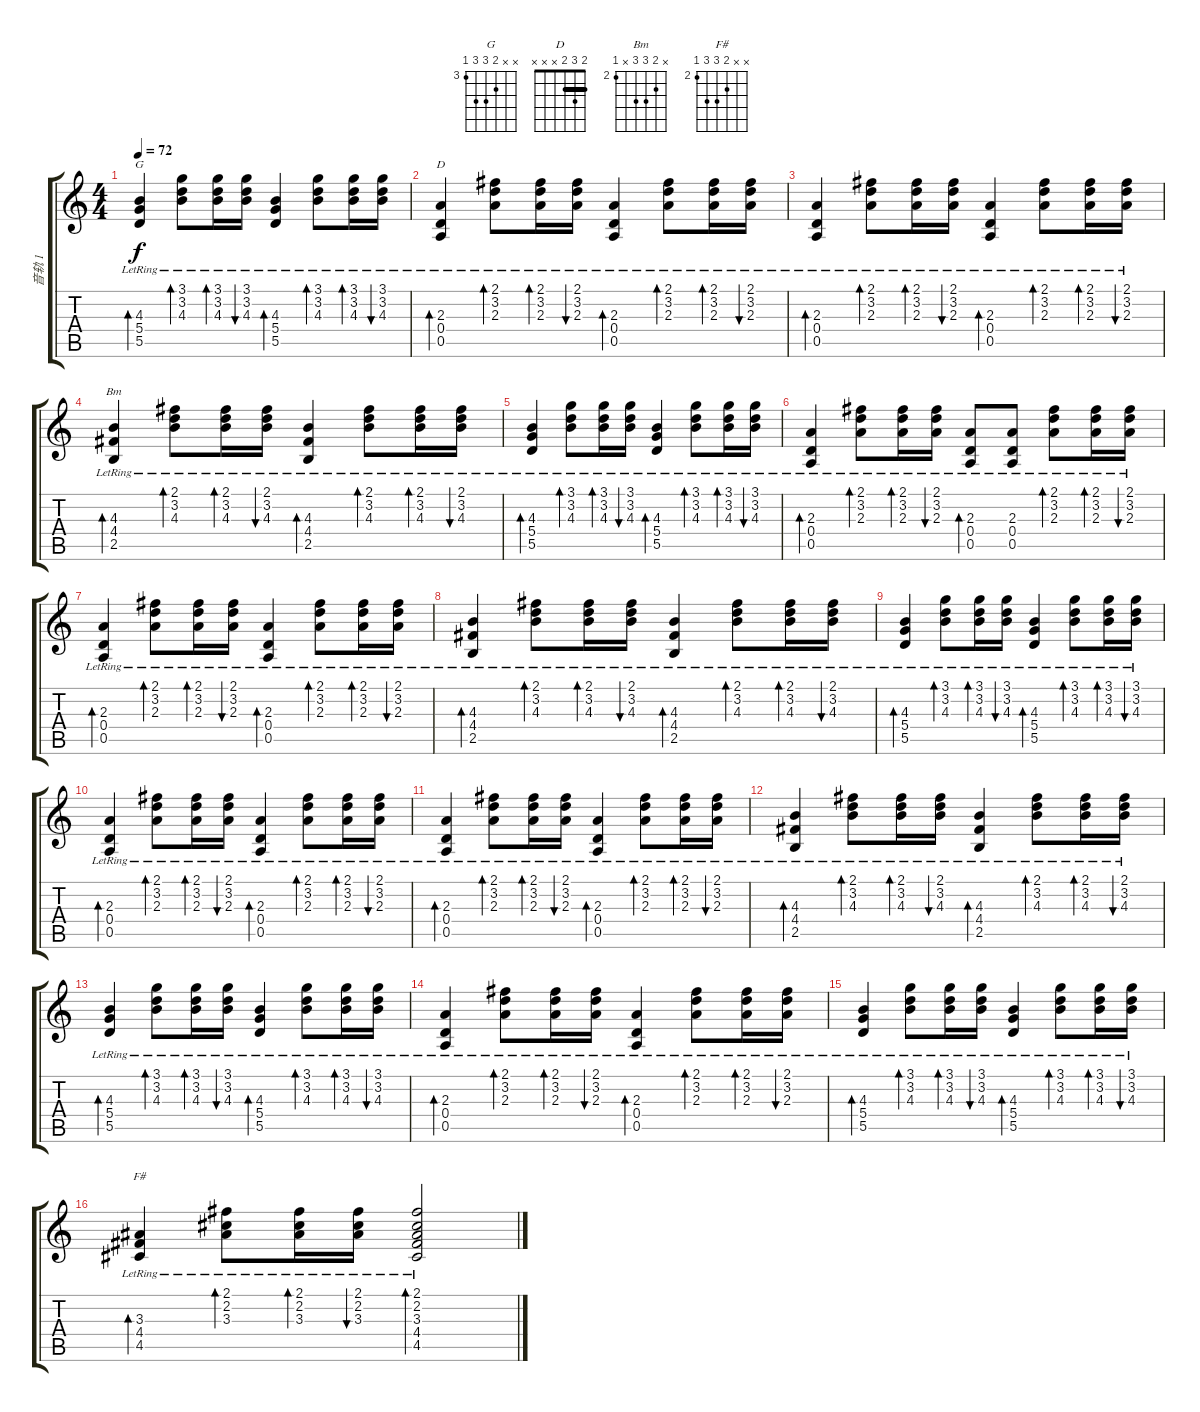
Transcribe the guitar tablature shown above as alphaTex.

\track ("音轨 1" "音轨 1") {instrument acousticguitarnylon}
\staff {score tabs}
\tuning (E4 B3 G3 D3 A2 E2) {hide}
\chord ("G" x x 4 5 5 3) {firstfret 3 barre 3}
\chord ("D" 2 3 2 x x x) {barre 2}
\chord ("Bm" x 3 4 4 x 2) {firstfret 2 barre 2}
\chord ("F#" x x 3 4 4 2) {firstfret 2 barre 2}
\ts (4 4)
\tempo 72
\clef g2
\ks c
(4.3{lr} 5.4{lr} 5.5{lr}).4{bd 60 ch "G" dy f} (3.1{lr} 3.2{lr} 4.3{lr}).8{bd 60} (3.1{lr} 3.2{lr} 4.3{lr}).16{bd 60} (3.1{lr} 3.2{lr} 4.3{lr}).16{bu 60} (4.3{lr} 5.4{lr} 5.5{lr}).4{bd 60} (3.1{lr} 3.2{lr} 4.3{lr}).8{bd 60} (3.1{lr} 3.2{lr} 4.3{lr}).16{bd 60} (3.1{lr} 3.2{lr} 4.3{lr}).16{bu 60} |
(2.3{lr} 0.4{lr} 0.5{lr}).4{bd 60 ch "D"} (2.1{lr} 3.2{lr} 2.3{lr}).8{bd 120} (2.1{lr} 3.2{lr} 2.3{lr}).16{bd 120} (2.1{lr} 3.2{lr} 2.3{lr}).16{bu 120} (2.3{lr} 0.4{lr} 0.5{lr}).4{bd 120} (2.1{lr} 3.2{lr} 2.3{lr}).8{bd 120} (2.1{lr} 3.2{lr} 2.3{lr}).16{bd 120} (2.1{lr} 3.2{lr} 2.3{lr}).16{bu 120} |
(2.3{lr} 0.4{lr} 0.5{lr}).4{bd 60} (2.1{lr} 3.2{lr} 2.3{lr}).8{bd 120} (2.1{lr} 3.2{lr} 2.3{lr}).16{bd 120} (2.1{lr} 3.2{lr} 2.3{lr}).16{bu 120} (2.3{lr} 0.4{lr} 0.5{lr}).4{bd 120} (2.1{lr} 3.2{lr} 2.3{lr}).8{bd 120} (2.1{lr} 3.2{lr} 2.3{lr}).16{bd 120} (2.1{lr} 3.2{lr} 2.3{lr}).16{bu 120} |
(4.3{lr} 4.4{lr} 2.5{lr}).4{bd 60 ch "Bm"} (2.1{lr} 3.2{lr} 4.3{lr}).8{bd 60} (2.1{lr} 3.2{lr} 4.3{lr}).16{bd 60} (2.1{lr} 3.2{lr} 4.3{lr}).16{bu 60} (4.3{lr} 4.4{lr} 2.5{lr}).4{bd 60} (2.1{lr} 3.2{lr} 4.3{lr}).8{bd 60} (2.1{lr} 3.2{lr} 4.3{lr}).16{bd 60} (2.1{lr} 3.2{lr} 4.3{lr}).16{bu 60} |
(4.3{lr} 5.4{lr} 5.5{lr}).4{bd 60} (3.1{lr} 3.2{lr} 4.3{lr}).8{bd 60} (3.1{lr} 3.2{lr} 4.3{lr}).16{bd 60} (3.1{lr} 3.2{lr} 4.3{lr}).16{bu 60} (4.3{lr} 5.4{lr} 5.5{lr}).4{bd 60} (3.1{lr} 3.2{lr} 4.3{lr}).8{bd 60} (3.1{lr} 3.2{lr} 4.3{lr}).16{bd 60} (3.1{lr} 3.2{lr} 4.3{lr}).16{bu 60} |
(2.3{lr} 0.4{lr} 0.5{lr}).4{bd 60} (2.1{lr} 3.2{lr} 2.3{lr}).8{bd 120} (2.1{lr} 3.2{lr} 2.3{lr}).16{bd 120} (2.1{lr} 3.2{lr} 2.3{lr}).16{bu 120} (2.3{lr} 0.4{lr} 0.5{lr}).8{bd 120} (2.3{lr} 0.4{lr} 0.5{lr}).8 (2.1{lr} 3.2{lr} 2.3{lr}).8{bd 120} (2.1{lr} 3.2{lr} 2.3{lr}).16{bd 120} (2.1{lr} 3.2{lr} 2.3{lr}).16{bu 120} |
(2.3{lr} 0.4{lr} 0.5{lr}).4{bd 120} (2.1{lr} 3.2{lr} 2.3{lr}).8{bd 120} (2.1{lr} 3.2{lr} 2.3{lr}).16{bd 120} (2.1{lr} 3.2{lr} 2.3{lr}).16{bu 120} (2.3{lr} 0.4{lr} 0.5{lr}).4{bd 120} (2.1{lr} 3.2{lr} 2.3{lr}).8{bd 120} (2.1{lr} 3.2{lr} 2.3{lr}).16{bd 120} (2.1{lr} 3.2{lr} 2.3{lr}).16{bu 120} |
(4.3{lr} 4.4{lr} 2.5{lr}).4{bd 60} (2.1{lr} 3.2{lr} 4.3{lr}).8{bd 60} (2.1{lr} 3.2{lr} 4.3{lr}).16{bd 60} (2.1{lr} 3.2{lr} 4.3{lr}).16{bu 60} (4.3{lr} 4.4{lr} 2.5{lr}).4{bd 60} (2.1{lr} 3.2{lr} 4.3{lr}).8{bd 60} (2.1{lr} 3.2{lr} 4.3{lr}).16{bd 60} (2.1{lr} 3.2{lr} 4.3{lr}).16{bu 60} |
(4.3{lr} 5.4{lr} 5.5{lr}).4{bd 60} (3.1{lr} 3.2{lr} 4.3{lr}).8{bd 60} (3.1{lr} 3.2{lr} 4.3{lr}).16{bd 60} (3.1{lr} 3.2{lr} 4.3{lr}).16{bu 60} (4.3{lr} 5.4{lr} 5.5{lr}).4{bd 60} (3.1{lr} 3.2{lr} 4.3{lr}).8{bd 60} (3.1{lr} 3.2{lr} 4.3{lr}).16{bd 60} (3.1{lr} 3.2{lr} 4.3{lr}).16{bu 60} |
(2.3{lr} 0.4{lr} 0.5{lr}).4{bd 60} (2.1{lr} 3.2{lr} 2.3{lr}).8{bd 120} (2.1{lr} 3.2{lr} 2.3{lr}).16{bd 120} (2.1{lr} 3.2{lr} 2.3{lr}).16{bu 120} (2.3{lr} 0.4{lr} 0.5{lr}).4{bd 120} (2.1{lr} 3.2{lr} 2.3{lr}).8{bd 120} (2.1{lr} 3.2{lr} 2.3{lr}).16{bd 120} (2.1{lr} 3.2{lr} 2.3{lr}).16{bu 120} |
(2.3{lr} 0.4{lr} 0.5{lr}).4{bd 120} (2.1{lr} 3.2{lr} 2.3{lr}).8{bd 120} (2.1{lr} 3.2{lr} 2.3{lr}).16{bd 120} (2.1{lr} 3.2{lr} 2.3{lr}).16{bu 120} (2.3{lr} 0.4{lr} 0.5{lr}).4{bd 120} (2.1{lr} 3.2{lr} 2.3{lr}).8{bd 120} (2.1{lr} 3.2{lr} 2.3{lr}).16{bd 120} (2.1{lr} 3.2{lr} 2.3{lr}).16{bu 120} |
(4.3{lr} 4.4{lr} 2.5{lr}).4{bd 60} (2.1{lr} 3.2{lr} 4.3{lr}).8{bd 60} (2.1{lr} 3.2{lr} 4.3{lr}).16{bd 60} (2.1{lr} 3.2{lr} 4.3{lr}).16{bu 60} (4.3{lr} 4.4{lr} 2.5{lr}).4{bd 60} (2.1{lr} 3.2{lr} 4.3{lr}).8{bd 60} (2.1{lr} 3.2{lr} 4.3{lr}).16{bd 60} (2.1{lr} 3.2{lr} 4.3{lr}).16{bu 60} |
(4.3{lr} 5.4{lr} 5.5{lr}).4{bd 60} (3.1{lr} 3.2{lr} 4.3{lr}).8{bd 60} (3.1{lr} 3.2{lr} 4.3{lr}).16{bd 60} (3.1{lr} 3.2{lr} 4.3{lr}).16{bu 60} (4.3{lr} 5.4{lr} 5.5{lr}).4{bd 60} (3.1{lr} 3.2{lr} 4.3{lr}).8{bd 60} (3.1{lr} 3.2{lr} 4.3{lr}).16{bd 60} (3.1{lr} 3.2{lr} 4.3{lr}).16{bu 60} |
(2.3{lr} 0.4{lr} 0.5{lr}).4{bd 60} (2.1{lr} 3.2{lr} 2.3{lr}).8{bd 120} (2.1{lr} 3.2{lr} 2.3{lr}).16{bd 120} (2.1{lr} 3.2{lr} 2.3{lr}).16{bu 120} (2.3{lr} 0.4{lr} 0.5{lr}).4{bd 120} (2.1{lr} 3.2{lr} 2.3{lr}).8{bd 120} (2.1{lr} 3.2{lr} 2.3{lr}).16{bd 120} (2.1{lr} 3.2{lr} 2.3{lr}).16{bu 120} |
(4.3{lr} 5.4{lr} 5.5{lr}).4{bd 60} (3.1{lr} 3.2{lr} 4.3{lr}).8{bd 60} (3.1{lr} 3.2{lr} 4.3{lr}).16{bd 60} (3.1{lr} 3.2{lr} 4.3{lr}).16{bu 60} (4.3{lr} 5.4{lr} 5.5{lr}).4{bd 60} (3.1{lr} 3.2{lr} 4.3{lr}).8{bd 60} (3.1{lr} 3.2{lr} 4.3{lr}).16{bd 60} (3.1{lr} 3.2{lr} 4.3{lr}).16{bu 60} |
(3.3{lr} 4.4{lr} 4.5{lr}).4{bd 60 ch "F#"} (2.1{lr} 2.2{lr} 3.3{lr}).8{bd 60} (2.1{lr} 2.2{lr} 3.3{lr}).16{bd 60} (2.1{lr} 2.2{lr} 3.3{lr}).16{bu 60} (2.1{lr} 2.2{lr} 3.3{lr} 4.4{lr} 4.5{lr}).2{bd 60}
